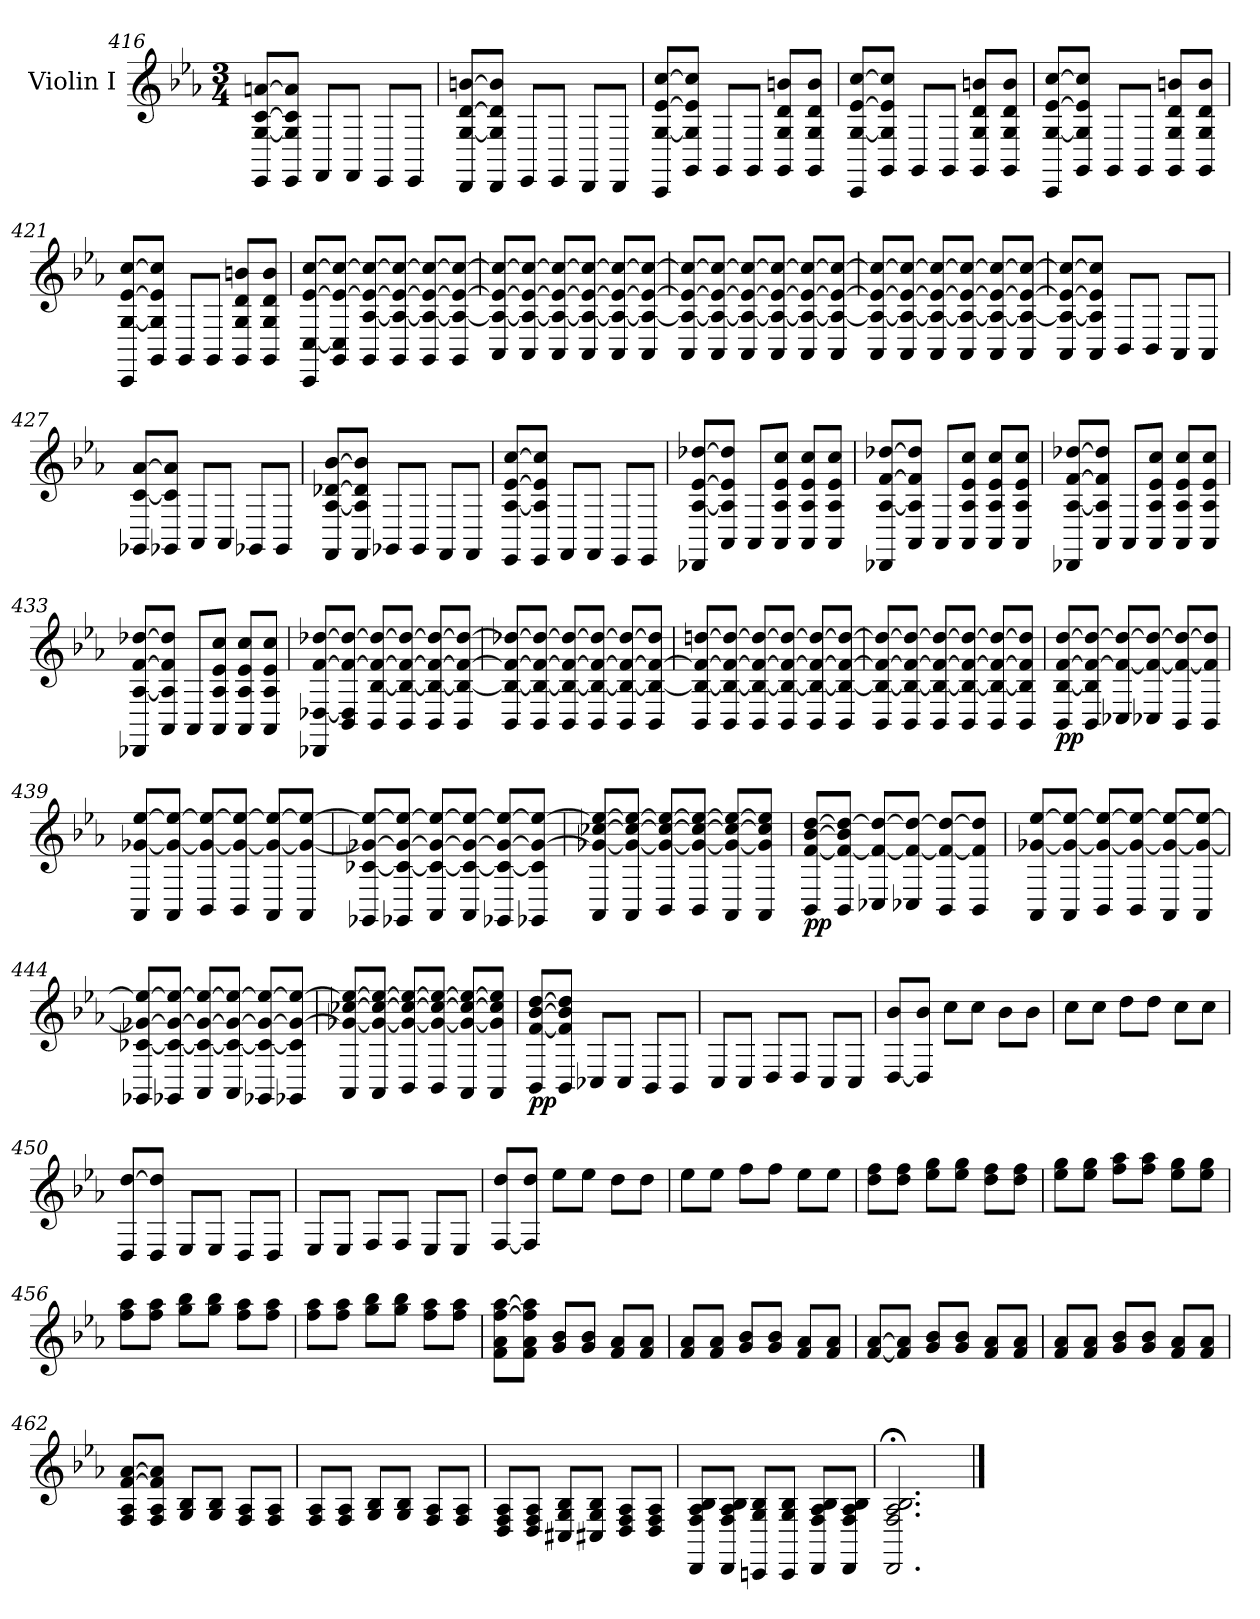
**kern	**dynam
*part1	*part1
*staff1	*staff1
*I"Violin I	*
*I'Vln	*
*clefG2	*
*k[b-e-a-]	*
*c:	*
*M3/4	*
=416	=416
8EE- [8G [8c [8anL	.
8EE- 8G] 8c] 8a]J	.
8FFL	.
8FFJ	.
8EE-L	.
8EE-J	.
=417	=417
8DD [8G [8d [8bnL	.
8DD 8G] 8d] 8b]J	.
8EE-L	.
8EE-J	.
8DDL	.
8DDJ	.
=418	=418
8CC [8G [8e- [8ccL	.
8GG 8G] 8e-] 8cc]J	.
8GGL	.
8GGJ	.
8GG 8G 8d 8bnL	.
8GG 8G 8d 8bJ	.
=419	=419
8CC [8G [8e- [8ccL	.
8GG 8G] 8e-] 8cc]J	.
8GGL	.
8GGJ	.
8GG 8G 8d 8bnL	.
8GG 8G 8d 8bJ	.
=420	=420
8CC [8G [8e- [8ccL	.
8GG 8G] 8e-] 8cc]J	.
8GGL	.
8GGJ	.
8GG 8G 8d 8bnL	.
8GG 8G 8d 8bJ	.
=421	=421
8CC [8G [8e- [8ccL	.
8GG 8G] 8e-] 8cc]J	.
8GGL	.
8GGJ	.
8GG 8G 8d 8bnL	.
8GG 8G 8d 8bJ	.
=422	=422
8CC [8C [8e- [8ccL	.
8GG 8C] 8e-_ 8cc_J	.
8GG [8A- 8e-_ 8cc_L	.
8GG 8A-_ 8e-_ 8cc_J	.
8GG 8A-_ 8e-_ 8cc_L	.
8GG 8A-_ 8e-_ 8cc_J	.
=423	=423
8AA- 8A-_ 8e-_ 8cc_L	.
8AA- 8A-_ 8e-_ 8cc_J	.
8AA- 8A-_ 8e-_ 8cc_L	.
8AA- 8A-_ 8e-_ 8cc_J	.
8AA- 8A-_ 8e-_ 8cc_L	.
8AA- 8A-_ 8e-_ 8cc_J	.
=424	=424
8AA- 8A-_ 8e-_ 8cc_L	.
8AA- 8A-_ 8e-_ 8cc_J	.
8AA- 8A-_ 8e-_ 8cc_L	.
8AA- 8A-_ 8e-_ 8cc_J	.
8AA- 8A-_ 8e-_ 8cc_L	.
8AA- 8A-_ 8e-_ 8cc_J	.
=425	=425
8AA- 8A-_ 8e-_ 8cc_L	.
8AA- 8A-_ 8e-_ 8cc_J	.
8AA- 8A-_ 8e-_ 8cc_L	.
8AA- 8A-_ 8e-_ 8cc_J	.
8AA- 8A-_ 8e-_ 8cc_L	.
8AA- 8A-_ 8e-_ 8cc_J	.
=426	=426
8AA- 8A-_ 8e-_ 8cc_L	.
8AA- 8A-] 8e-] 8cc]J	.
8BB-L	.
8BB-J	.
8AA-L	.
8AA-J	.
=427	=427
8GG-X [8c [8a-L	.
8GG-X 8c] 8a-]J	.
8AA-L	.
8AA-J	.
8GG-XL	.
8GG-J	.
=428	=428
8FF [8A- [8d-X [8b-L	.
8FF 8A-] 8d-] 8b-]J	.
8GG-XL	.
8GG-J	.
8FFL	.
8FFJ	.
=429	=429
8EE- [8A- [8e- [8ccL	.
8EE- 8A-] 8e-] 8cc]J	.
8FFL	.
8FFJ	.
8EE-L	.
8EE-J	.
=430	=430
8DD-X [8A- [8e- [8dd-XL	.
8AA- 8A-] 8e-] 8dd-]J	.
8AA-L	.
8AA- 8A- 8e- 8ccJ	.
8AA- 8A- 8e- 8ccL	.
8AA- 8A- 8e- 8ccJ	.
=431	=431
8DD-X [8A- [8f [8dd-XL	.
8AA- 8A-] 8f] 8dd-]J	.
8AA-L	.
8AA- 8A- 8e- 8ccJ	.
8AA- 8A- 8e- 8ccL	.
8AA- 8A- 8e- 8ccJ	.
=432	=432
8DD-X [8A- [8f [8dd-XL	.
8AA- 8A-] 8f] 8dd-]J	.
8AA-L	.
8AA- 8A- 8e- 8ccJ	.
8AA- 8A- 8e- 8ccL	.
8AA- 8A- 8e- 8ccJ	.
=433	=433
8DD-X [8A- [8f [8dd-XL	.
8AA- 8A-] 8f] 8dd-]J	.
8AA-L	.
8AA- 8A- 8e- 8ccJ	.
8AA- 8A- 8e- 8ccL	.
8AA- 8A- 8e- 8ccJ	.
=434	=434
8DD-X [8D-X [8f [8dd-XL	.
8BB- 8D-] 8f_ 8dd-_J	.
8BB- [8B- 8f_ 8dd-_L	.
8BB- 8B-_ 8f_ 8dd-_J	.
8BB- 8B-_ 8f_ 8dd-_L	.
8BB- 8B-_ 8f_ 8dd-_J	.
=435	=435
8BB- 8B-_ 8f_ 8dd-X_L	.
8BB- 8B-_ 8f_ 8dd-_J	.
8BB- 8B-_ 8f_ 8dd-_L	.
8BB- 8B-_ 8f_ 8dd-_J	.
8BB- 8B-_ 8f_ 8dd-_L	.
8BB- 8B-_ 8f_ 8dd-]J	.
=436	=436
8BB- 8B-_ 8f_ [8ddnL	.
8BB- 8B-_ 8f_ 8dd_J	.
8BB- 8B-_ 8f_ 8dd_L	.
8BB- 8B-_ 8f_ 8dd_J	.
8BB- 8B-_ 8f_ 8dd_L	.
8BB- 8B-_ 8f_ 8dd_J	.
=437	=437
8BB- 8B-_ 8f_ 8dd_L	.
8BB- 8B-_ 8f_ 8dd_J	.
8BB- 8B-_ 8f_ 8dd_L	.
8BB- 8B-_ 8f_ 8dd_J	.
8BB- 8B-_ 8f_ 8dd_L	.
8BB- 8B-] 8f] 8dd]J	.
=438	=438
8BB- [8B- [8f [8ddL	pp
8BB- 8B-] 8f_ 8dd_J	.
8C-X 8f_ 8dd_L	.
8C-X 8f_ 8dd_J	.
8BB- 8f_ 8dd_L	.
8BB- 8f] 8dd]J	.
=439	=439
8AA- [8g-X [8ee-L	.
8AA- 8g-_ 8ee-_J	.
8BB- 8g-_ 8ee-_L	.
8BB- 8g-_ 8ee-_J	.
8AA- 8g-_ 8ee-_L	.
8AA- 8g-_ 8ee-_J	.
=440	=440
8GG-X [8c-X 8g-X_ 8ee-_L	.
8GG-X 8c-_ 8g-_ 8ee-_J	.
8AA- 8c-_ 8g-_ 8ee-_L	.
8AA- 8c-_ 8g-_ 8ee-_J	.
8GG-X 8c-_ 8g-_ 8ee-_L	.
8GG-X 8c-] 8g-_ 8ee-_J	.
=441	=441
8AA- 8g-X_ [8cc-X 8ee-_L	.
8AA- 8g-_ 8cc-_ 8ee-_J	.
8BB- 8g-_ 8cc-_ 8ee-_L	.
8BB- 8g-_ 8cc-_ 8ee-_J	.
8AA- 8g-_ 8cc-_ 8ee-_L	.
8AA- 8g-] 8cc-] 8ee-]J	.
=442	=442
8BB- [8f [8b- [8ddL	pp
8BB- 8f_ 8b-] 8dd_J	.
8C-X 8f_ 8dd_L	.
8C-X 8f_ 8dd_J	.
8BB- 8f_ 8dd_L	.
8BB- 8f] 8dd]J	.
=443	=443
8AA- [8g-X [8ee-L	.
8AA- 8g-_ 8ee-_J	.
8BB- 8g-_ 8ee-_L	.
8BB- 8g-_ 8ee-_J	.
8AA- 8g-_ 8ee-_L	.
8AA- 8g-_ 8ee-_J	.
=444	=444
8GG-X [8c-X 8g-X_ 8ee-_L	.
8GG-X 8c-_ 8g-_ 8ee-_J	.
8AA- 8c-_ 8g-_ 8ee-_L	.
8AA- 8c-_ 8g-_ 8ee-_J	.
8GG-X 8c-_ 8g-_ 8ee-_L	.
8GG-X 8c-] 8g-_ 8ee-_J	.
=445	=445
8AA- 8g-X_ [8cc-X 8ee-_L	.
8AA- 8g-_ 8cc-_ 8ee-_J	.
8BB- 8g-_ 8cc-_ 8ee-_L	.
8BB- 8g-_ 8cc-_ 8ee-_J	.
8AA- 8g-_ 8cc-_ 8ee-_L	.
8AA- 8g-] 8cc-] 8ee-]J	.
=446	=446
8BB- [8f [8b- [8ddL	pp
8BB- 8f] 8b-] 8dd]J	.
8C-XL	.
8C-J	.
8BB-L	.
8BB-J	.
=447	=447
8CL	.
8CJ	.
8DL	.
8DJ	.
8CL	.
8CJ	.
=448	=448
[8D 8b-L	.
8D] 8b-J	.
8ccL	.
8ccJ	.
8b-L	.
8b-J	.
=449	=449
8ccL	.
8ccJ	.
8ddL	.
8ddJ	.
8ccL	.
8ccJ	.
=450	=450
8D [8ddL	.
8D 8dd]J	.
8E-L	.
8E-J	.
8DL	.
8DJ	.
=451	=451
8E-L	.
8E-J	.
8FL	.
8FJ	.
8E-L	.
8E-J	.
=452	=452
[8F 8ddL	.
8F] 8ddJ	.
8ee-L	.
8ee-J	.
8ddL	.
8ddJ	.
=453	=453
8ee-L	.
8ee-J	.
8ffL	.
8ffJ	.
8ee-L	.
8ee-J	.
=454	=454
8dd 8ffL	.
8dd 8ffJ	.
8ee- 8ggL	.
8ee- 8ggJ	.
8dd 8ffL	.
8dd 8ffJ	.
=455	=455
8ee- 8ggL	.
8ee- 8ggJ	.
8ff 8aa-L	.
8ff 8aa-J	.
8ee- 8ggL	.
8ee- 8ggJ	.
=456	=456
8ff 8aa-L	.
8ff 8aa-J	.
8gg 8bb-L	.
8gg 8bb-J	.
8ff 8aa-L	.
8ff 8aa-J	.
=457	=457
8ff 8aa-L	.
8ff 8aa-J	.
8gg 8bb-L	.
8gg 8bb-J	.
8ff 8aa-L	.
8ff 8aa-J	.
=458	=458
8f 8a- [8ff [8aa-L	.
8f 8a- 8ff] 8aa-]J	.
8g 8b-L	.
8g 8b-J	.
8f 8a-L	.
8f 8a-J	.
=459	=459
8f 8a-L	.
8f 8a-J	.
8g 8b-L	.
8g 8b-J	.
8f 8a-L	.
8f 8a-J	.
=460	=460
[8f [8a-L	.
8f] 8a-]J	.
8g 8b-L	.
8g 8b-J	.
8f 8a-L	.
8f 8a-J	.
=461	=461
8f 8a-L	.
8f 8a-J	.
8g 8b-L	.
8g 8b-J	.
8f 8a-L	.
8f 8a-J	.
=462	=462
8F 8A- [8f [8a-L	.
8F 8A- 8f] 8a-]J	.
8G 8B-L	.
8G 8B-J	.
8F 8A-L	.
8F 8A-J	.
=463	=463
8F 8A-L	.
8F 8A-J	.
8G 8B-L	.
8G 8B-J	.
8F 8A-L	.
8F 8A-J	.
=464	=464
8D 8F 8A-L	.
8D 8F 8A-J	.
8C#X 8G 8B-L	.
8C#X 8G 8B-J	.
8D 8F 8A-L	.
8D 8F 8A-J	.
=465	=465
8DD 8F 8A- 8B-L	.
8DD 8F 8A- 8B-J	.
8CCn 8G 8B-L	.
8CC 8G 8B-J	.
8DD 8F 8A- 8B-L	.
8DD 8F 8A- 8B-J	.
=466	=466
2.DD;< 2.F;< 2.A-;< 2.B-;<	.
==	==
*-	*-
